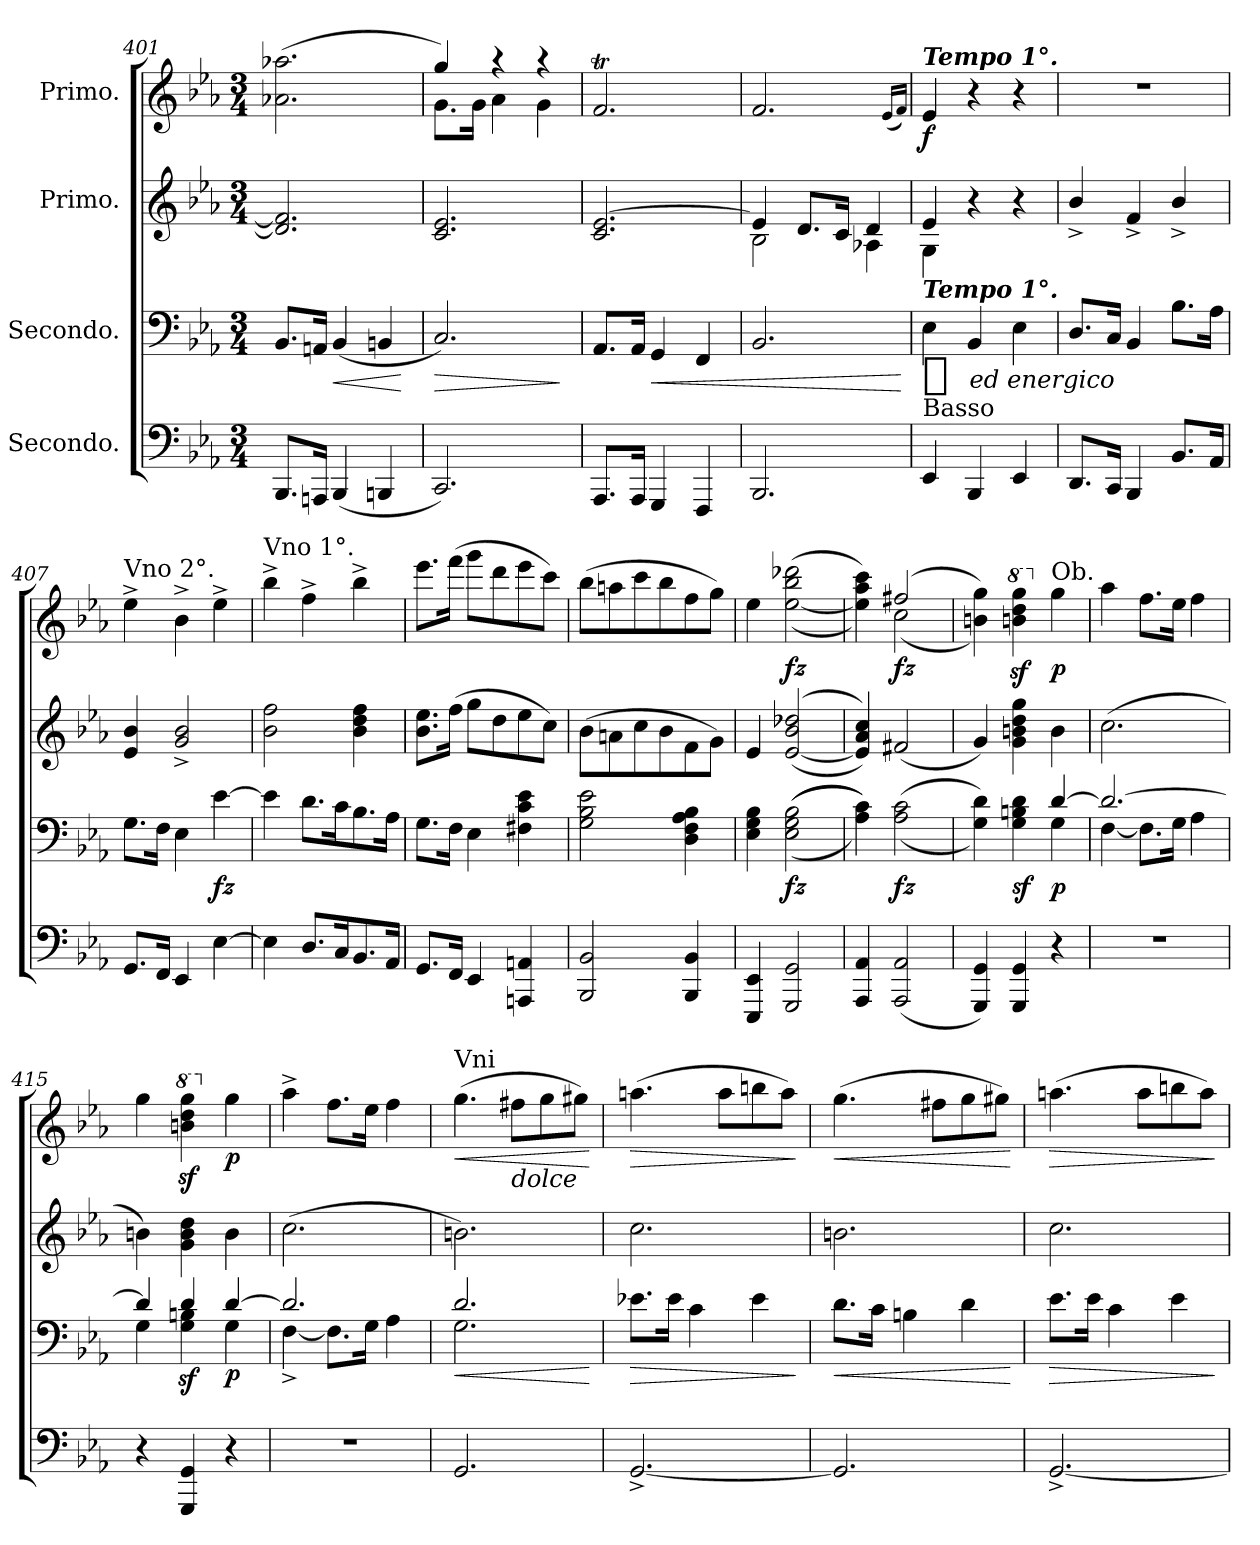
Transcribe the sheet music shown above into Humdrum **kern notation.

**kern	**kern	**dynam	**kern	**kern	**dynam
*part4	*part3	*part3	*part2	*part1	*part1
*staff4	*staff3	*staff3	*staff2	*staff1	*staff1
*I"Secondo.	*I"Secondo.	*	*I"Primo.	*I"Primo.	*
*clefF4	*clefF4	*	*clefG2	*clefG2	*
*k[b-e-a-]	*k[b-e-a-]	*	*k[b-e-a-]	*k[b-e-a-]	*
*c:	*c:	*	*c:	*c:	*
*M3/4	*M3/4	*	*M3/4	*M3/4	*
=401	=401	=401	=401	=401	=401
8.BBB-/L	8.BB-/L	.	2.d]/ 2.f]/	(2.a-X\ 2.aa-X\	.
16AAAn/Jk	16AAn/Jk	.	.	.	.
!	!	!LO:HP:b	!	!	!
(4BBB-/	(>4BB-/	<	.	.	.
4BBBn/	4BBn/	.	.	.	.
.	.	[	.	.	.
=402	=402	=402	=402	=402	=402
!	!	!LO:HP:b	!	!	!
*	*	*	*	*^	*
2.CC/)	2.C/)	>	2.c/ 2.e-/	4gg/)	8.g\L	.
.	.	.	.	.	16g\Jk	.
.	.	.	.	4r	4a-\	.
.	.	.	.	4r	4g\	.
*	*	*	*	*v	*v	*
.	.	]	.	.	.
=403	=403	=403	=403	=403	=403
8.AAA-/L	8.AA-/L	.	2.c/ [2.e-/	2.fT/	.
16AAA-/Jk	16AA-/Jk	.	.	.	.
!	!	!LO:HP:b	!	!	!
4GGG/	4GG/	<	.	.	.
4FFF/	4FF/	.	.	.	.
=404	=404	=404	=404	=404	=404
*	*	*	*^	*	*
2.BBB-/	2.BB-/	.	4e-/]	2B-\	2.f/	.
.	.	.	8.d/L	.	.	.
.	.	.	16c/Jk	.	.	.
.	.	.	4d/	4A-X\	.	.
*	*	*	*v	*v	*	*
.	.	.	.	(16qqe-/LL	.
.	.	.	.	16qqf/JJ)	.
.	.	[	.	.	.
=405	=405	=405	=405	=405	=405
*	*	*	*^	*	*
!	!	!	!	!	!LO:TX:a:Bi:t=Tempo 1°.	!
!	!LO:TX:a:Bi:t=Tempo 1°.	!	!	!	!	!
!LO:TX:a:t=Basso	!	!	!	!	!	!
!	!	!LO:DY:t=%s ed energico	!	!	!	!
4EE-/	4E-\	f	4e-/	4G\	4e-TTT/	f
4BBB-/	4BB-/	.	4r	4ryy	4r	.
4EE-/	4E-\	.	4r	4ryy	4r	.
=406	=406	=406	=406	=406	=406	=406
!	!	!	!LO:TX:a:t=Vla	!	!	!
!	!	!	!LO:TX:a:i:t=energico	!	!	!
*	*	*	*v	*v	*	*
8.DD/L	8.D/L	.	4b-^/	2.r	.
16CC/Jk	16C/Jk	.	.	.	.
4BBB-/	4BB-/	.	4f^/	.	.
8.BB-/L	8.B-\L	.	4b-^/	.	.
16AA-/Jk	16A-\Jk	.	.	.	.
=407	=407	=407	=407	=407	=407
!	!	!	!	!LO:TX:a:t=Vno 2°.	!
8.GG/L	8.G\L	.	4e-/ 4b-/	4ee-^<\	.
16FF/Jk	16F\Jk	.	.	.	.
4EE-/	4E-\	.	2g^/ 2b-^/	4b-^<\	.
[4E-\	[4e-\	fz	.	4ee-^<\	.
=408	=408	=408	=408	=408	=408
!	!	!	!	!LO:TX:a:t=Vno 1°.	!
4E-\]	4e-\]	.	2b-\ 2ff\	4bb-^<\	.
8.D/L	8.d\L	.	.	4ff^<\	.
16C/K	16c\K	.	.	.	.
8.BB-/	8.B-\	.	4b-\ 4dd\ 4ff\	4bb-^<\	.
16AA-/Jk	16A-\Jk	.	.	.	.
=409	=409	=409	=409	=409	=409
8.GG/L	8.G\L	.	8.b-\ 8.ee-\L	8.eee-\L	.
16FF/Jk	16F\Jk	.	(16ff\Jk	(16fff\Jk	.
4EE-/	4E-\	.	8gg\L	8ggg\L	.
.	.	.	8dd\	8ddd\	.
4AAAn/ 4AAn/	4F#X\ 4c\ 4e-\	.	8ee-\	8eee-\	.
.	.	.	8cc\J)	8ccc\J)	.
=410	=410	=410	=410	=410	=410
2BBB-/ 2BB-/	2G\ 2B-\ 2e-\	.	(8b-\L	(8bb-\L	.
.	.	.	8an\	8aan\	.
.	.	.	8cc\	8ccc\	.
.	.	.	8b-\	8bb-\	.
4BBB-/ 4BB-/	4D\ 4F\ 4A-\ 4B-\	.	8f\	8ff\	.
.	.	.	8g\J)	8gg\J)	.
=411	=411	=411	=411	=411	=411
4EEE-/ 4EE-/	4E-\ 4G\ 4B-\	.	4e-/	4ee-\	.
2GGG/ 2GG/	(<(>(>2E-\ 2G\ 2B-\	fz	(<(>[2e-/ 2b-/ 2dd-X/	(>(>[2ee-\ 2bb-\ 2ddd-X\	fz
=412	=412	=412	=412	=412	=412
*	*	*	*	*^	*
4AAA-/ 4AA-/	4A-\ 4c\)))	.	4e-]/ 4a-/ 4cc/))	4ee-]\ 4aa-\ 4ccc\))	4ryy	.
(>2AAA-/ 2AA-/	(<(>2A-\ 2c\	fz	(2f#X/	(2ff#X/	(2cc\	fz
*	*	*	*	*v	*v	*
=413	=413	=413	=413	=413	=413
*	*^	*	*	*	*
4GGG/ 4GG/)	4G\ 4d\))	2ryy	.	4g/)	4bn\ 4gg\))	.
*	*	*	*	*	*8va	*
4GGG/ 4GG/	4G\ 4Bn\ 4d\	.	sf	4g\ 4bn\ 4dd\ 4gg\	4bbnz\ 4dddz\ 4gggz\	.
*	*	*	*	*	*X8va	*
!	!	!	!	!	!LO:TX:a:t=Ob.	!
4r	[4d/	4G\	p	4b\	4gg\	p
=414	=414	=414	=414	=414	=414	=414
2.r	2.d/_	[4F\	.	(2.cc\	4aa-\	.
.	.	8.F\L]	.	.	8.ff\L	.
.	.	16G\Jk	.	.	16ee-\Jk	.
.	.	4A-\	.	.	4ff\	.
=415	=415	=415	=415	=415	=415	=415
4r	4d/]	4G\	.	4bn\)	4gg\	.
*	*	*	*	*	*8va	*
4GGG/ 4GG/	4d/	4Gz\ 4Bnz\	.	4g\ 4b\ 4dd\	4bbnz\ 4dddz\ 4gggz\	.
*	*	*	*	*	*X8va	*
4r	[4d/	4G\	p	4b\	4gg\	p
=416	=416	=416	=416	=416	=416	=416
2.r	2.d/]	[4F^<\	.	(2.cc\	4aa-^<\	.
.	.	8.F\L]	.	.	8.ff\L	.
.	.	16G\Jk	.	.	16ee-\Jk	.
.	.	4A-\	.	.	4ff\	.
=417	=417	=417	=417	=417	=417	=417
!	!	!	!	!	!LO:TX:a:t=Vni	!
!	!	!	!LO:HP:b	!	!	!LO:HP:b
2.GG/	2.d/	2.G\	<	2.bn\)	(4.gg\	<
!	!	!	!	!	!LO:TX:b:i:t=dolce	!
.	.	.	.	.	8ff#X\L	.
.	.	.	.	.	8gg\	.
.	.	.	.	.	8gg#X\J)	.
*	*v	*v	*	*	*	*
.	.	[	.	.	[
=418	=418	=418	=418	=418	=418
!	!	!LO:HP:b	!	!	!LO:HP:b
[2.GG^/	8.e-X\L	>	2.cc\	(4.aan\	>
.	16e-\Jk	.	.	.	.
.	4c\	.	.	.	.
.	.	.	.	8aa\L	.
.	4e-\	.	.	8bbn\	.
.	.	.	.	8aa\J)	.
.	.	]	.	.	]
=419	=419	=419	=419	=419	=419
!	!	!LO:HP:b	!	!	!LO:HP:b
2.GG/]	8.d\L	<	2.bn\	(4.gg\	<
.	16c\Jk	.	.	.	.
.	4Bn\	.	.	.	.
.	.	.	.	8ff#X\L	.
.	4d\	.	.	8gg\	.
.	.	.	.	8gg#X\J)	.
.	.	[	.	.	[
=420	=420	=420	=420	=420	=420
!	!	!LO:HP:b	!	!	!LO:HP:b
[2.GG^/	8.e-\L	>	2.cc\	(4.aan\	>
.	16e-\Jk	.	.	.	.
.	4c\	.	.	.	.
.	.	.	.	8aa\L	.
.	4e-\	.	.	8bbn\	.
.	.	.	.	8aa\J)	.
.	.	]	.	.	]
=	=	=	=	=	=
*-	*-	*-	*-	*-	*-
